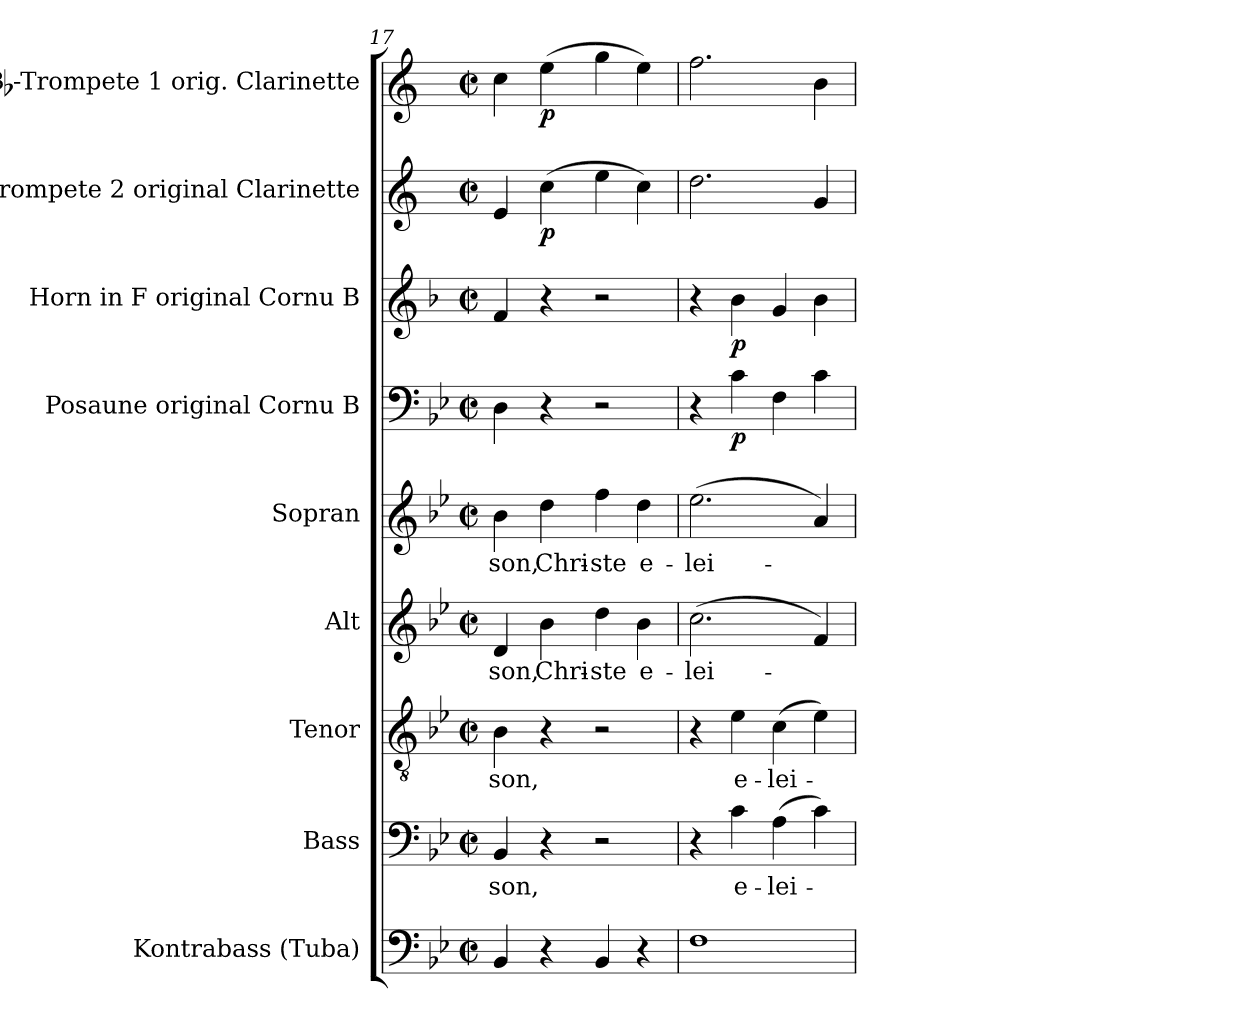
**kern	**kern	**text	**kern	**text	**kern	**text	**kern	**text	**kern	**dynam	**kern	**dynam	**kern	**dynam	**kern	**dynam
*part9	*part8	*part8	*part7	*part7	*part6	*part6	*part5	*part5	*part4	*part4	*part3	*part3	*part2	*part2	*part1	*part1
*staff9	*staff8	*staff8	*staff7	*staff7	*staff6	*staff6	*staff5	*staff5	*staff4	*staff4	*staff3	*staff3	*staff2	*staff2	*staff1	*staff1
*I"Kontrabass (Tuba)	*I"Bass	*	*I"Tenor	*	*I"Alt	*	*I"Sopran	*	*I"Posaune original Cornu B	*	*I"Horn in F original Cornu B	*	*I"Bb-Trompete 2 original Clarinette	*	*I"Bb-Trompete 1 orig. Clarinette	*
*I'Kb.	*I'B.	*	*I'T.	*	*I'A.	*	*I'S.	*	*I'Pos.	*	*I'Hrn.	*	*I'Bb Trp. 2	*	*I'Bb Trp. 1	*
*clefF4	*clefF4	*	*clefGv2	*	*clefG2	*	*clefG2	*	*clefF4	*	*clefG2	*	*clefG2	*	*clefG2	*
*ITrd7c12	*	*	*	*	*	*	*	*	*	*	*ITrd4c7	*	*ITrd1c2	*	*ITrd1c2	*
*k[b-e-]	*k[b-e-]	*	*k[b-e-]	*	*k[b-e-]	*	*k[b-e-]	*	*k[b-e-]	*	*k[b-e-]	*	*k[b-e-]	*	*k[b-e-]	*
*B-:	*B-:	*	*B-:	*	*B-:	*	*B-:	*	*B-:	*	*B-:	*	*B-:	*	*B-:	*
*M2/2	*M2/2	*	*M2/2	*	*M2/2	*	*M2/2	*	*M2/2	*	*M2/2	*	*M2/2	*	*M2/2	*
*met(c|)	*met(c|)	*	*met(c|)	*	*met(c|)	*	*met(c|)	*	*met(c|)	*	*met(c|)	*	*met(c|)	*	*met(c|)	*
=17	=17	=17	=17	=17	=17	=17	=17	=17	=17	=17	=17	=17	=17	=17	=17	=17
!	!	!LO:LY:b	!	!LO:LY:b	!	!LO:LY:b	!	!LO:LY:b	!	!	!	!	!	!	!	!
4BBB-/	4BB-/	-son,	4B-\	-son,	4d/	-son,	4b-\	-son,	4D\	.	4B-/	.	4d/	.	4b-\	.
!	!	!	!	!	!	!LO:LY:b	!	!LO:LY:b	!	!	!	!	!	!LO:DY:b	!	!LO:DY:b
4r	4r	.	4r	.	4b-\	Chri-	4dd\	Chri-	4r	.	4r	.	(>4b-\	p	(>4dd\	p
!	!	!	!	!	!	!LO:LY:b	!	!LO:LY:b	!	!	!	!	!	!	!	!
4BBB-/	2r	.	2r	.	4dd\	-ste	4ff\	-ste	2r	.	2r	.	4dd\	.	4ff\	.
!	!	!	!	!	!	!LO:LY:b	!	!LO:LY:b	!	!	!	!	!	!	!	!
4r	.	.	.	.	4b-\	e-	4dd\	e-	.	.	.	.	4b-\)	.	4dd\)	.
=18	=18	=18	=18	=18	=18	=18	=18	=18	=18	=18	=18	=18	=18	=18	=18	=18
!	!	!	!	!	!	!LO:LY:b	!	!LO:LY:b	!	!	!	!	!	!	!	!
1FF	4r	.	4r	.	(>2.cc\	-lei-	(>2.ee-\	-lei-	4r	.	4r	.	2.cc\	.	2.ee-\	.
!	!	!LO:LY:b	!	!LO:LY:b	!	!	!	!	!	!LO:DY:b	!	!LO:DY:b	!	!	!	!
.	4c\	e-	4e-\	e-	.	.	.	.	4c\	p	4e-\	p	.	.	.	.
!	!	!LO:LY:b	!	!LO:LY:b	!	!	!	!	!	!	!	!	!	!	!	!
.	(>4A\	-lei-	(>4c\	-lei-	.	.	.	.	4F\	.	4c/	.	.	.	.	.
.	4c\)	.	4e-\)	.	4f/)	.	4a/)	.	4c\	.	4e-\	.	4f/	.	4a\	.
=	=	=	=	=	=	=	=	=	=	=	=	=	=	=	=	=
*-	*-	*-	*-	*-	*-	*-	*-	*-	*-	*-	*-	*-	*-	*-	*-	*-
